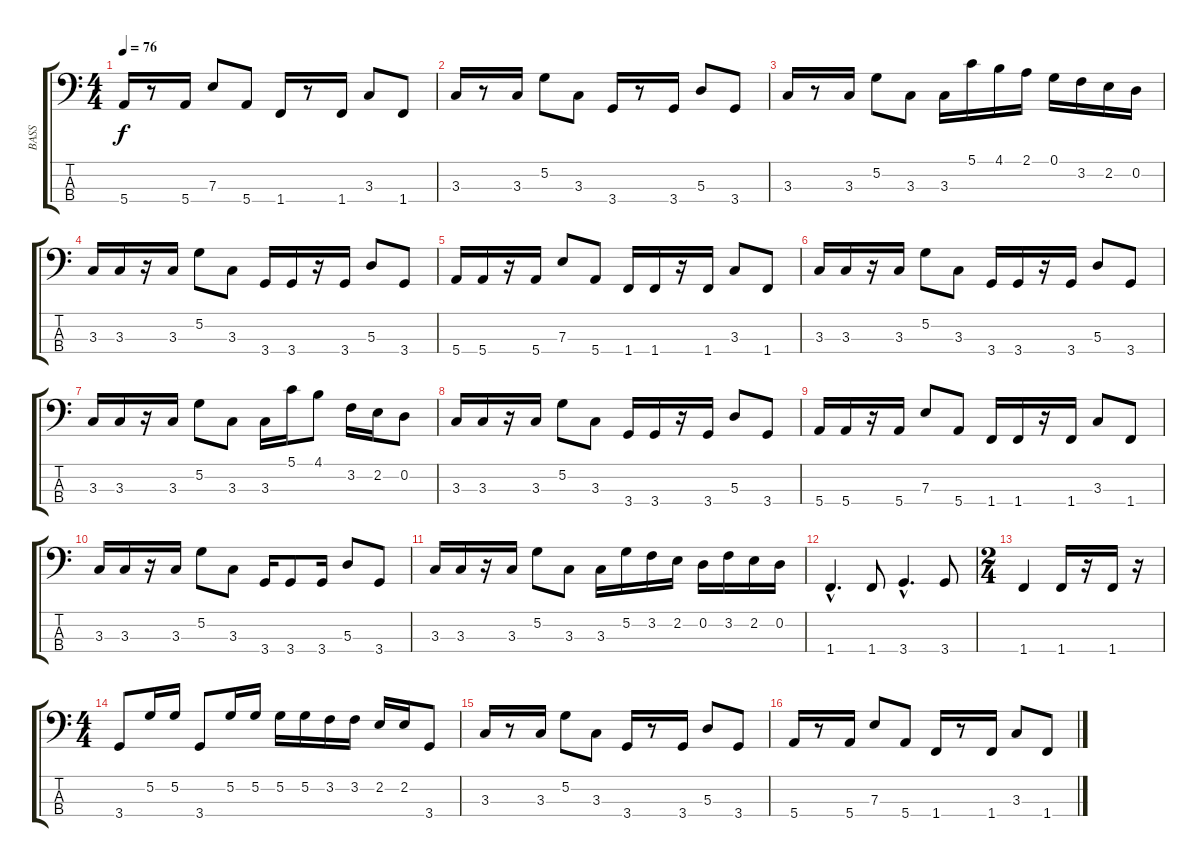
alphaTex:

\track ("BASS" "BASS") {instrument electricbassfinger}
\staff {score tabs}
\tuning (G2 D2 A1 E1) {hide}
\ts (4 4)
\tempo 76
\clef f4
\ks c
5.4.16{dy f} r.8 5.4.16 7.3.8 5.4.8 1.4.16 r.8 1.4.16 3.3.8 1.4.8 |
3.3.16 r.8 3.3.16 5.2.8 3.3.8 3.4.16 r.8 3.4.16 5.3.8 3.4.8 |
3.3.16 r.8 3.3.16 5.2.8 3.3.8 3.3.16 5.1.16 4.1.16 2.1.16 0.1.16 3.2.16 2.2.16 0.2.16 |
3.3.16 3.3.16 r.16 3.3.16 5.2.8 3.3.8 3.4.16 3.4.16 r.16 3.4.16 5.3.8 3.4.8 |
5.4.16 5.4.16 r.16 5.4.16 7.3.8 5.4.8 1.4.16 1.4.16 r.16 1.4.16 3.3.8 1.4.8 |
3.3.16 3.3.16 r.16 3.3.16 5.2.8 3.3.8 3.4.16 3.4.16 r.16 3.4.16 5.3.8 3.4.8 |
3.3.16 3.3.16 r.16 3.3.16 5.2.8 3.3.8 3.3.16 5.1.16 4.1.8 3.2.16 2.2.16 0.2.8 |
3.3.16 3.3.16 r.16 3.3.16 5.2.8 3.3.8 3.4.16 3.4.16 r.16 3.4.16 5.3.8 3.4.8 |
5.4.16 5.4.16 r.16 5.4.16 7.3.8 5.4.8 1.4.16 1.4.16 r.16 1.4.16 3.3.8 1.4.8 |
3.3.16 3.3.16 r.16 3.3.16 5.2.8 3.3.8 3.4.16 3.4.8 3.4.16 5.3.8 3.4.8 |
3.3.16 3.3.16 r.16 3.3.16 5.2.8 3.3.8 3.3.16 5.2.16 3.2.16 2.2.16 0.2.16 3.2.16 2.2.16 0.2.16 |
1.4{hac}.4{d} 1.4.8 3.4{hac}.4{d} 3.4.8 |
\ts (2 4)
1.4.4 1.4.16 r.16 1.4.16 r.16 |
\ts (4 4)
3.4.8 5.2.16 5.2.16 3.4.8 5.2.16 5.2.16 5.2.16 5.2.16 3.2.16 3.2.16 2.2.16 2.2.16 3.4.8 |
3.3.16 r.8 3.3.16 5.2.8 3.3.8 3.4.16 r.8 3.4.16 5.3.8 3.4.8 |
5.4.16 r.8 5.4.16 7.3.8 5.4.8 1.4.16 r.8 1.4.16 3.3.8 1.4.8
